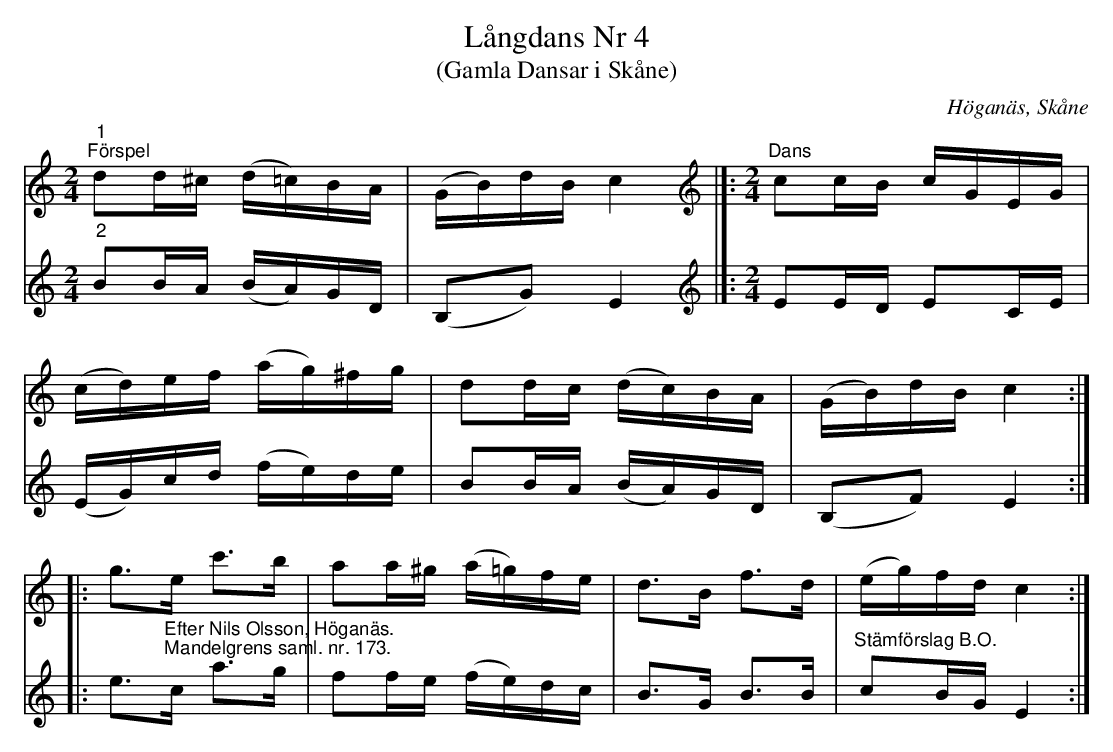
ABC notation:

X:1
T:Långdans Nr 4
T:(Gamla Dansar i Skåne)
O:Höganäs, Skåne
L:1/16
M:2/4
K:C
V:1
"^1""^Förspel" d2d^c (d=c)BA | (GB)dB c4 |]:[M:2/4][K:treble]"^Dans" c2cB cGEG |
(cd)ef (ag)^fg | d2dc (dc)BA | (GB)dB c4 ::
g2>e2 c'2>b2 | a2a^g (a=g)fe | d2>B2 f2>d2 | (eg)fd c4 :|
V:2
"^2" B2BA (BA)GD | (B,2G2) E4 |]:[M:2/4][K:treble] E2ED E2CE |
(EG)cd (fe)de | B2BA (BA)GD | (B,2F2) E4 ::
e2>"^Efter Nils Olsson, Höganäs.""^Mandelgrens saml. nr. 173."c2 a2>g2 | f2fe (fe)dc | B2>G2 B2>B2 |"^Stämförslag B.O." c2BG E4 :|
